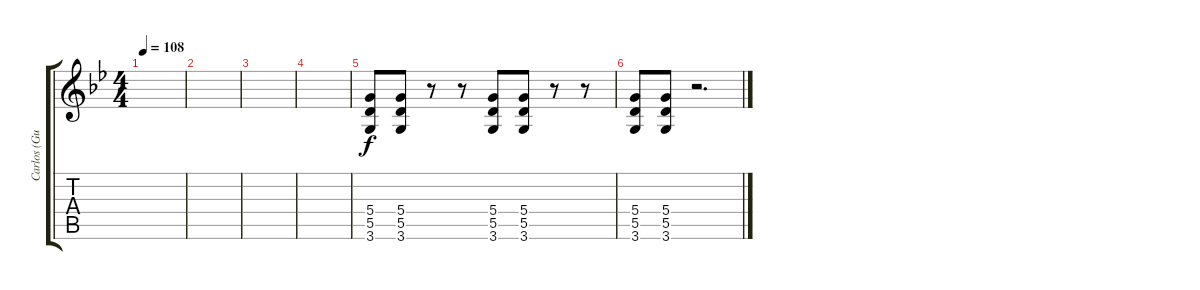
\track ("Carlos (Guitarra)" "Carlos (Gu") {instrument distortionguitar}
\staff {score tabs}
\tuning (E4 B3 G3 D3 A2 E2) {hide}
\ts (4 4)
\tempo 108
\clef g2
\ks bb
|
|
|
|
(5.4 5.5 3.6).8 (5.4 5.5 3.6).8 r.8 r.8 (5.4 5.5 3.6).8 (5.4 5.5 3.6).8 r.8 r.8 |
(5.4 5.5 3.6).8 (5.4 5.5 3.6).8 r.2{d}
